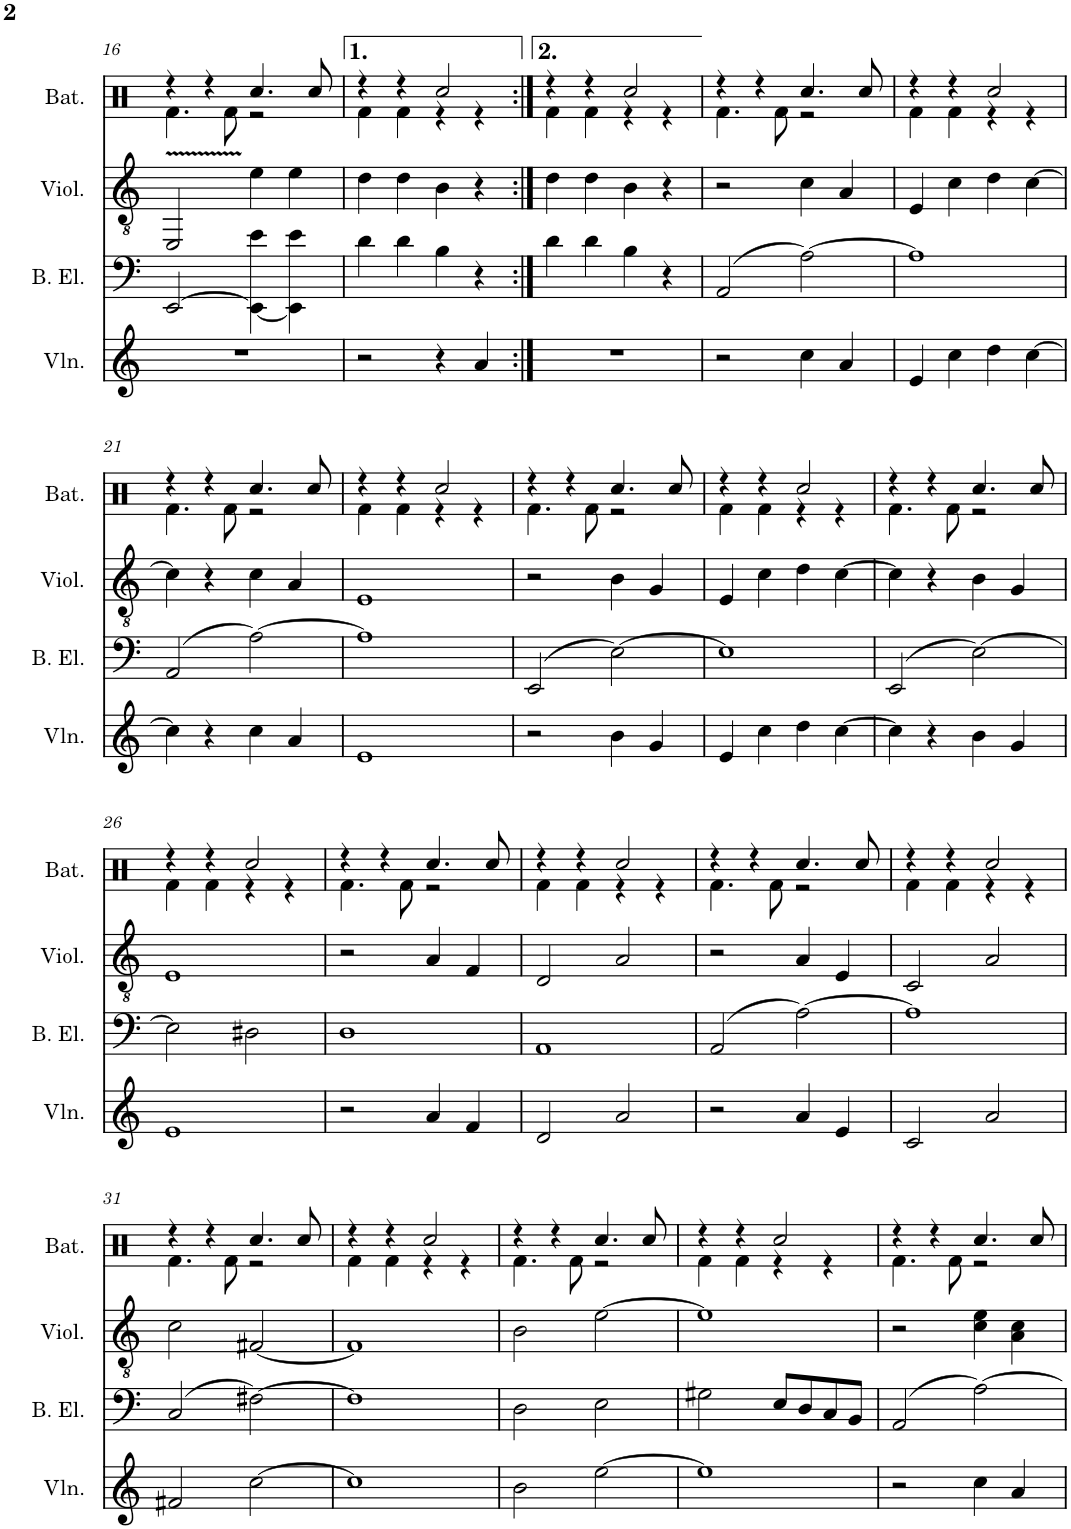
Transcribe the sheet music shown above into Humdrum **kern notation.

**kern	**kern	**kern	**kern
*part4	*part3	*part2	*part1
*staff4	*staff3	*staff2	*staff1
*I"Violino	*I"Baixo elétrico	*I"Violão	*I"Bateria
*I'Vln.	*I'B. El.	*I'Viol.	*I'Bat.
!!LO:PB:g=z
*clefG2	*clefF4	*clefGv2	*clefX
*	*Trd7c12	*	*
*k[]	*k[]	*k[]	*k[]
*M4/4	*M4/4	*M4/4	*M4/4
=16	=16	=16	=16
*	*	*	*^
1r	[2EE/	2EE/	4r	4.Rf\
.	.	.	4r	.
.	.	.	.	8Rf\
.	4EE\_ 4e\	4e\	4.Rcc/	2r
.	4EE\] 4e\	4e\	.	.
.	.	.	8Rcc/	.
=17	=17	=17	=17	=17
2r	4d\	4d\	4r	4Rf\
.	4d\	4d\	4r	4Rf\
4r	4B\	4B\	2Rcc/	4r
4a/	4r	4r	.	4r
=18:|!	=18:|!	=18:|!	=18:|!	=18:|!
1r	4d\	4d\	4r	4Rf\
.	4d\	4d\	4r	4Rf\
.	4B\	4B\	2Rcc/	4r
.	4r	4r	.	4r
=19	=19	=19	=19	=19
2r	(2AA/	2r	4r	4.Rf\
.	.	.	4r	.
.	.	.	.	8Rf\
4cc\	[2A\)	4c\	4.Rcc/	2r
4a/	.	4A/	.	.
.	.	.	8Rcc/	.
=20	=20	=20	=20	=20
4e/	1A]	4E/	4r	4Rf\
4cc\	.	4c\	4r	4Rf\
4dd\	.	4d\	2Rcc/	4r
[4cc\	.	[4c\	.	4r
!!LO:LB:g=z	!!
=21	=21	=21	=21	=21
4cc\]	(2AA/	4c\]	4r	4.Rf\
4r	.	4r	4r	.
.	.	.	.	8Rf\
4cc\	[2A\)	4c\	4.Rcc/	2r
4a/	.	4A/	.	.
.	.	.	8Rcc/	.
=22	=22	=22	=22	=22
1e	1A]	1E	4r	4Rf\
.	.	.	4r	4Rf\
.	.	.	2Rcc/	4r
.	.	.	.	4r
=23	=23	=23	=23	=23
2r	(2EE/	2r	4r	4.Rf\
.	.	.	4r	.
.	.	.	.	8Rf\
4b\	[2E\)	4B\	4.Rcc/	2r
4g/	.	4G/	.	.
.	.	.	8Rcc/	.
=24	=24	=24	=24	=24
4e/	1E]	4E/	4r	4Rf\
4cc\	.	4c\	4r	4Rf\
4dd\	.	4d\	2Rcc/	4r
[4cc\	.	[4c\	.	4r
=25	=25	=25	=25	=25
4cc\]	(2EE/	4c\]	4r	4.Rf\
4r	.	4r	4r	.
.	.	.	.	8Rf\
4b\	[2E\)	4B\	4.Rcc/	2r
4g/	.	4G/	.	.
.	.	.	8Rcc/	.
!!LO:LB:g=z	!!
=26	=26	=26	=26	=26
1e	2E\]	1E	4r	4Rf\
.	.	.	4r	4Rf\
.	2D#X\	.	2Rcc/	4r
.	.	.	.	4r
=27	=27	=27	=27	=27
2r	1D	2r	4r	4.Rf\
.	.	.	4r	.
.	.	.	.	8Rf\
4a/	.	4A/	4.Rcc/	2r
4f/	.	4F/	.	.
.	.	.	8Rcc/	.
=28	=28	=28	=28	=28
2d/	1AA	2D/	4r	4Rf\
.	.	.	4r	4Rf\
2a/	.	2A/	2Rcc/	4r
.	.	.	.	4r
=29	=29	=29	=29	=29
2r	(2AA/	2r	4r	4.Rf\
.	.	.	4r	.
.	.	.	.	8Rf\
4a/	[2A\)	4A/	4.Rcc/	2r
4e/	.	4E/	.	.
.	.	.	8Rcc/	.
=30	=30	=30	=30	=30
2c/	1A]	2C/	4r	4Rf\
.	.	.	4r	4Rf\
2a/	.	2A/	2Rcc/	4r
.	.	.	.	4r
!!LO:LB:g=z	!!
=31	=31	=31	=31	=31
2f#X/	(2C/	2c\	4r	4.Rf\
.	.	.	4r	.
.	.	.	.	8Rf\
[2cc\	[2F#X\)	[2F#X/	4.Rcc/	2r
.	.	.	8Rcc/	.
=32	=32	=32	=32	=32
1cc]	1F#]	1F#]	4r	4Rf\
.	.	.	4r	4Rf\
.	.	.	2Rcc/	4r
.	.	.	.	4r
=33	=33	=33	=33	=33
2b\	2D\	2B\	4r	4.Rf\
.	.	.	4r	.
.	.	.	.	8Rf\
[2ee\	2E\	[2e\	4.Rcc/	2r
.	.	.	8Rcc/	.
=34	=34	=34	=34	=34
1ee]	2G#X\	1e]	4r	4Rf\
.	.	.	4r	4Rf\
.	8E/L	.	2Rcc/	4r
.	8D/	.	.	.
.	8C/	.	.	4r
.	8BB/J	.	.	.
=35	=35	=35	=35	=35
2r	(2AA/	2r	4r	4.Rf\
.	.	.	4r	.
.	.	.	.	8Rf\
4cc\	[2A\)	4c\ 4e\	4.Rcc/	2r
4a/	.	4A\ 4c\	.	.
.	.	.	8Rcc/	.
*	*	*	*v	*v
=	=	=	=
*-	*-	*-	*-
